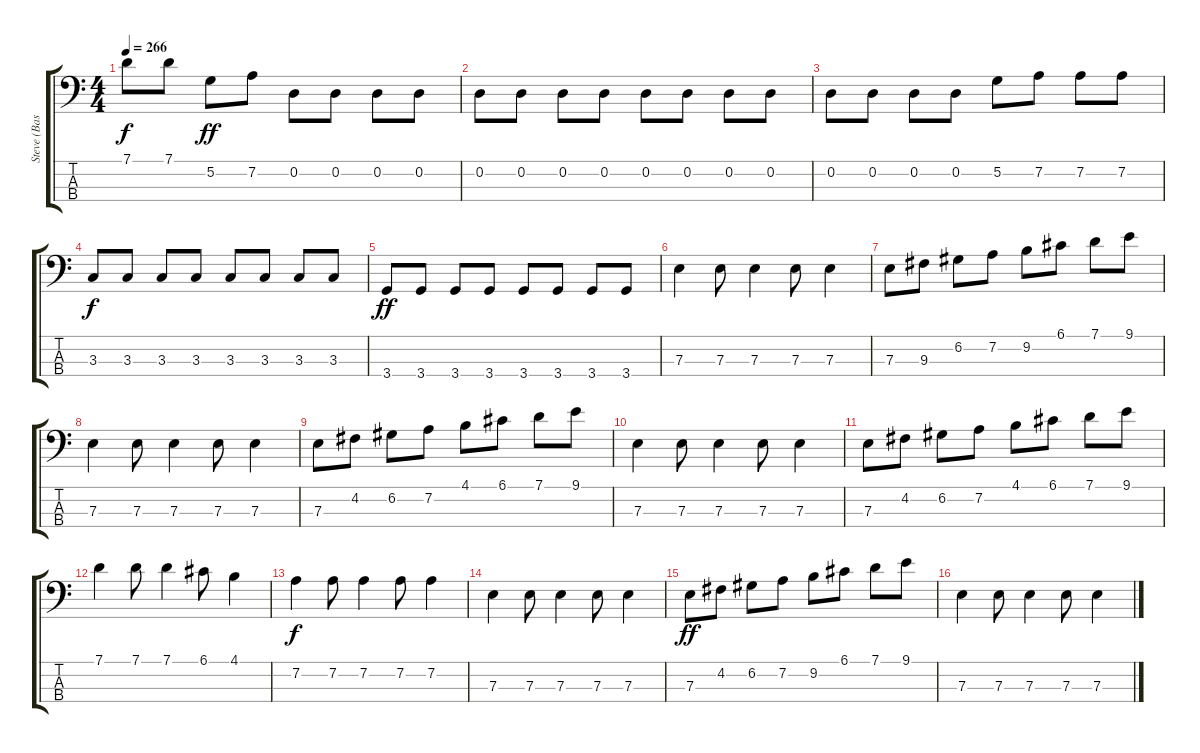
\track ("Steve (Bass)" "Steve (Bas") {instrument electricbassfinger}
\staff {score tabs}
\tuning (G2 D2 A1 E1) {hide}
\ts (4 4)
\tempo 266
\clef f4
\ks c
7.1.8{dy f} 7.1.8 5.2.8{dy ff} 7.2.8 0.2.8 0.2.8 0.2.8 0.2.8 |
0.2.8 0.2.8 0.2.8 0.2.8 0.2.8 0.2.8 0.2.8 0.2.8 |
0.2.8 0.2.8 0.2.8 0.2.8 5.2.8 7.2.8 7.2.8 7.2.8 |
3.3.8{dy f} 3.3.8 3.3.8 3.3.8 3.3.8 3.3.8 3.3.8 3.3.8 |
3.4.8{dy ff} 3.4.8 3.4.8 3.4.8 3.4.8 3.4.8 3.4.8 3.4.8 |
7.3.4 7.3.8 7.3.4 7.3.8 7.3.4 |
7.3.8 9.3.8 6.2.8 7.2.8 9.2.8 6.1.8 7.1.8 9.1.8 |
7.3.4 7.3.8 7.3.4 7.3.8 7.3.4 |
7.3.8 4.2.8 6.2.8 7.2.8 4.1.8 6.1.8 7.1.8 9.1.8 |
7.3.4 7.3.8 7.3.4 7.3.8 7.3.4 |
7.3.8 4.2.8 6.2.8 7.2.8 4.1.8 6.1.8 7.1.8 9.1.8 |
7.1.4 7.1.8 7.1.4 6.1.8 4.1.4 |
7.2.4{dy f} 7.2.8 7.2.4 7.2.8 7.2.4 |
7.3.4 7.3.8 7.3.4 7.3.8 7.3.4 |
7.3.8{dy ff} 4.2.8 6.2.8 7.2.8 9.2.8 6.1.8 7.1.8 9.1.8 |
7.3.4 7.3.8 7.3.4 7.3.8 7.3.4
